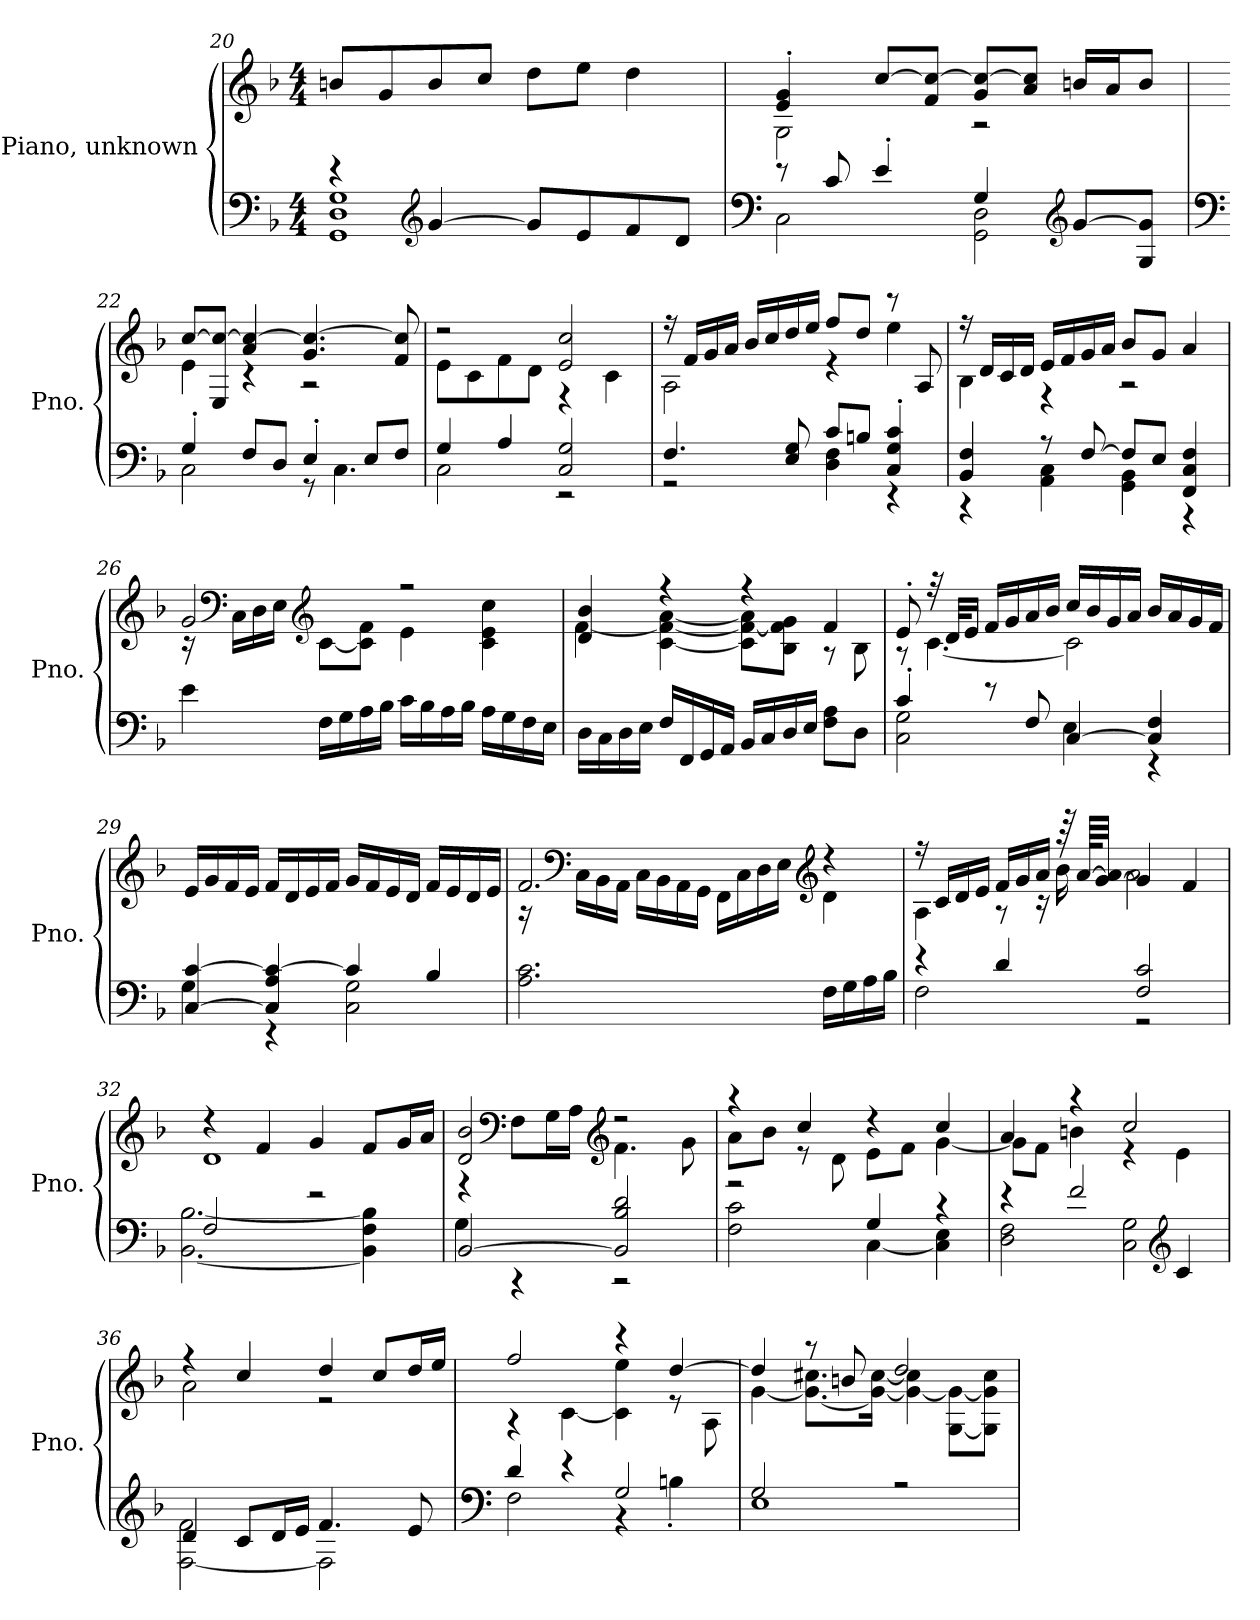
**kern	**kern
*part1	*part1
*staff2	*staff1
*I"Piano, unknown	*
*I'Pno.	*
!!LO:LB:g=z
*clefF4	*clefG2
*k[b-]	*k[b-]
*M4/4	*M4/4
=20	=20
*^	*
4r	1GG 1D 1G	8bn/L
.	.	8g/
*clefG2	*	*
[4g/	.	8b/
.	.	8cc/J
8g/L]	.	8dd\L
8e/	.	8ee\J
8f/	.	4dd\
8d/J	.	.
=21	=21	=21
*clefF4	*	*
*	*	*^
8r	2C\	4e/' 4g/'	2G\
8c/	.	.	.
4e'/	.	[8cc/L	.
.	.	8f/ 8cc/_J	.
4G/	2GG\ 2D\	8g/ 8cc/_L	2r
.	.	8a/ 8cc/]J	.
*clefG2	*	*	*
[8g/L	.	16bn/LL	.
.	.	16a/J	.
8G/ 8g/]J	.	8b/J	.
=22	=22	=22	=22
*clefF4	*	*	*
4G'/	2C\	[8cc/L	4e\
.	.	8E/ 8cc/_J	.
8F/L	.	4a/ 4cc/_	4r
8D/J	.	.	.
4E'/	8r	4.g/ 4.cc/_	2r
.	4.C\	.	.
8E/L	.	.	.
8F/J	.	8f/ 8cc/]	.
=23	=23	=23	=23
4G/	2C\	2r	8e\L
.	.	.	8c\
4A/	.	.	8f\
.	.	.	8d\J
2C/ 2G/	2r	2e/ 2cc/	4r
.	.	.	4c\
!!LO:PB:g=z	!!
=24	=24	=24	=24
4.F/	2r	16r	2A\
.	.	16f/LL	.
.	.	16g/	.
.	.	16a/JJ	.
.	.	16b-/LL	.
.	.	16cc/	.
8E/ 8G/	.	16dd/	.
.	.	16ee/JJ	.
8c/L	4D\ 4F\	8ff/L	4r
8Bn/J	.	8dd/J	.
4C/' 4G/' 4c/'	4r	8r	4ee\
.	.	8A/	.
=25	=25	=25	=25
4BB-/ 4F/	4r	16r	4B-\
.	.	16d/LL	.
.	.	16c/	.
.	.	16d/JJ	.
8r	4AA\ 4C\	16e/LL	4r
.	.	16f/	.
[8F/	.	16g/	.
.	.	16a/JJ	.
8F/L]	4GG\ 4BB-\	8b-/L	2r
8E/J	.	8g/J	.
4FF/ 4C/ 4F/	4r	4a/	.
*v	*v	*	*
=26	=26	=26
4e\	2g/	16r
*	*clefF4	*
.	.	16C\LL
.	.	16D\
.	.	16E\JJ
*	*clefG2	*
16F\LL	.	[8c\L
16G\	.	.
16A\	.	8c\] 8f\J
16B-\JJ	.	.
16c\LL	2r	4e\
16B-\	.	.
16A\	.	.
16B-\JJ	.	.
16A\LL	.	4c\ 4e\ 4cc\
16G\	.	.
16F\	.	.
16E\JJ	.	.
!!LO:LB:g=z	!!
=27	=27	=27
16D\LL	4d/ 4b-/	[4f\
16C\	.	.
16D\	.	.
16E\JJ	.	.
16F/LL	4r	[4c\ 4f\_ [4a\
16FF/	.	.
16GG/	.	.
16AA/JJ	.	.
16BB-/LL	4r	8c\] 8f\_ 8a\]L
16C/	.	.
16D/	.	8B-\ 8f\] 8g\J
16E/JJ	.	.
8F\ 8A\L	4f/	8r
8D\J	.	8B-\
=28	=28	=28
*^	*	*
4c'/	2C\ 2G\	8e'/	8r
.	.	32r	[4.c\
.	.	32d/KLL	.
.	.	16e/JJ	.
8r	.	16f/LL	.
.	.	16g/	.
8F/	.	16a/	.
.	.	16b-/JJ	.
[4C/	4E\	16cc/LL	2c\]
.	.	16b-/	.
.	.	16g/	.
.	.	16a/JJ	.
4C/] 4F/	4r	16b-/LL	.
.	.	16a/	.
.	.	16g/	.
.	.	16f/JJ	.
*	*	*v	*v
!!LO:LB:g=z
=29	=29	=29
[4C/ [4c/	4G\	16e/LL
.	.	16g/
.	.	16f/
.	.	16e/JJ
4C/] 4A/ 4c/_	4r	16f/LL
.	.	16d/
.	.	16e/
.	.	16f/JJ
4c/]	2C\ 2G\	16g/LL
.	.	16f/
.	.	16e/
.	.	16d/JJ
4B-/	.	16f/LL
.	.	16e/
.	.	16d/
.	.	16e/JJ
*v	*v	*
=30	=30
*	*^
2.A\ 2.c\	2.f/	16r
*	*clefF4	*
.	.	16C\LL
.	.	16BB-\
.	.	16AA\JJ
.	.	16C\LL
.	.	16BB-\
.	.	16AA\
.	.	16GG\JJ
.	.	16FF\LL
.	.	16C\
.	.	16D\
.	.	16E\JJ
*	*clefG2	*
16F\LL	4r	4d\
16G\	.	.
16A\	.	.
16B-\JJ	.	.
!!LO:LB:g=z	!!
=31	=31	=31
*^	*	*
4r	2F\	16r	4A\
.	.	16c/LL	.
.	.	16d/	.
.	.	16e/JJ	.
4d/	.	16f/LL	8r
.	.	16g/	.
.	.	16a/JJ	16r
.	.	64r	16b-\
.	.	[64a/KLLL	.
.	.	[32g/ 32a/]JJJ	.
2F/ 2c/	2r	4g/]	2a\
.	.	4f/	.
=32	=32	=32	=32
2F/	[2.BB-\ [2.B-\	4r	1d
.	.	4f/	.
2r	.	4g/	.
.	4BB-\] 4F\ 4B-\]	8f/L	.
.	.	16g/L	.
.	.	16a/JJ	.
=33	=33	=33	=33
[2BB-/	4G\	2d/ 2b-/	4r
*	*	*clefF4	*
.	4r	.	8F\L
.	.	.	16G\L
.	.	.	16A\JJ
*	*	*clefG2	*
2BB-/] 2B-/ 2d/	2r	2r	4.f\
.	.	.	8g\
=34	=34	=34	=34
2r	2F\ 2c\	4r	8a\L
.	.	.	8b-\J
.	.	4cc/	8r
.	.	.	8d\
4G/	[4C\	4r	8e\L
.	.	.	8f\J
4r	4C\] 4E\	4cc/	[4g\
!!LO:LB:g=z	!!
=35	=35	=35	=35
4r	2D\ 2F\	4a/	8g\L]
.	.	.	8f\J
2f/	.	4r	4bn\
.	2C\ 2G\	2cc/	4r
*clefG2	*	*	*
4c/	.	.	4e\
=36	=36	=36	=36
4d/	[2F\ 2f\	4r	2a\
8c/L	.	4cc/	.
16d/L	.	.	.
16e/JJ	.	.	.
4.f/	2F\]	4dd/	2r
.	.	8cc/L	.
8e/	.	16dd/L	.
.	.	16ee/JJ	.
=37	=37	=37	=37
*clefF4	*	*	*
4d/	2F\	2ff/	4r
4r	.	.	[4c\
2G/	4r	4r	4c\] 4ee\
.	4Bn'\	[4dd/	8r
.	.	.	8A\
=38	=38	=38	=38
2G/	1E	4dd/]	[4g\
.	.	8r	8.g\_ 8.cc#X\L
.	.	8bn/	.
.	.	.	16g\_ [16cc#\Jk
2r	.	2dd/	4g\_ 4cc#\]
.	.	.	[8G\ 8g\_L
.	.	.	8G\] 8g\] 8cc#\J
*v	*v	*	*
*	*v	*v
=	=
*-	*-
